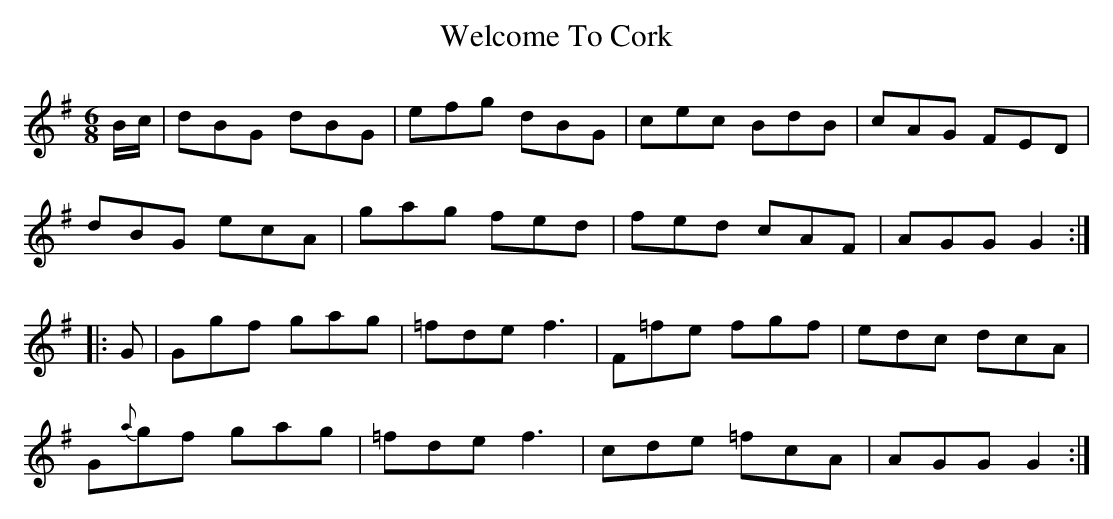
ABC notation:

X:1
T: Welcome To Cork
M: 6/8
L: 1/8
K: G
   B/c/ |   dBG  dBG |  efg dBG | cec   BdB | cAG FED  |
            dBG  ecA |  gag fed | fed   cAF | AGG G2  :|
|:  G   |   Ggf  gag | =fde  f3 | F=fe  fgf | edc dcA  |
          G{a}gf gag | =fde  f3 | cde  =fcA | AGG G2  :|
